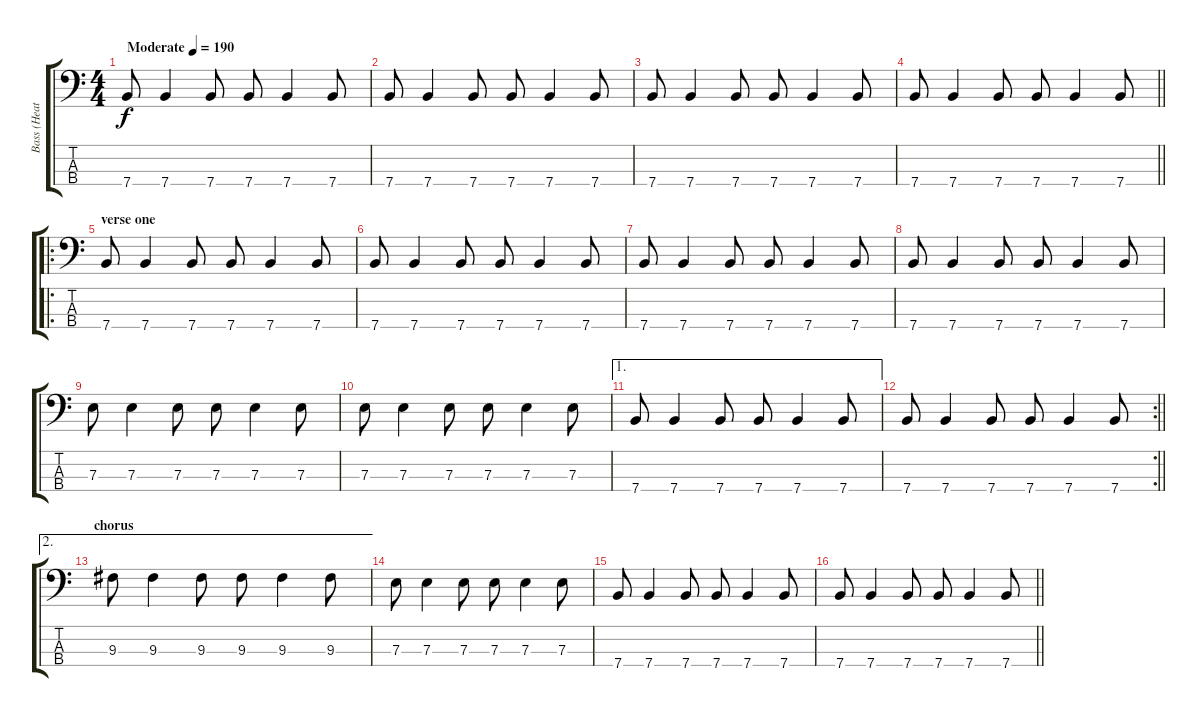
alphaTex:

\track ("Bass (Heather/Yvonne)" "Bass (Heat") {instrument electricbassfinger}
\staff {score tabs}
\tuning (G2 D2 A1 E1) {hide}
\ts (4 4)
\tempo (190 "Moderate")
\clef f4
\ks c
7.4.8{dy f instrument electricbassfinger} 7.4.4 7.4.8 7.4.8 7.4.4 7.4.8 |
7.4.8 7.4.4 7.4.8 7.4.8 7.4.4 7.4.8 |
7.4.8 7.4.4 7.4.8 7.4.8 7.4.4 7.4.8 |
\barLineRight lightlight
7.4.8 7.4.4 7.4.8 7.4.8 7.4.4 7.4.8 |
\ro
\section ("" "verse one")
7.4.8 7.4.4 7.4.8 7.4.8 7.4.4 7.4.8 |
7.4.8 7.4.4 7.4.8 7.4.8 7.4.4 7.4.8 |
7.4.8 7.4.4 7.4.8 7.4.8 7.4.4 7.4.8 |
7.4.8 7.4.4 7.4.8 7.4.8 7.4.4 7.4.8 |
7.3.8 7.3.4 7.3.8 7.3.8 7.3.4 7.3.8 |
7.3.8 7.3.4 7.3.8 7.3.8 7.3.4 7.3.8 |
\ae 1
7.4.8 7.4.4 7.4.8 7.4.8 7.4.4 7.4.8 |
\rc 2
\barLineRight lightlight
7.4.8 7.4.4 7.4.8 7.4.8 7.4.4 7.4.8 |
\ae 2
\section ("" "chorus")
9.3.8 9.3.4 9.3.8 9.3.8 9.3.4 9.3.8 |
7.3.8 7.3.4 7.3.8 7.3.8 7.3.4 7.3.8 |
7.4.8 7.4.4 7.4.8 7.4.8 7.4.4 7.4.8 |
\barLineRight lightlight
7.4.8 7.4.4 7.4.8 7.4.8 7.4.4 7.4.8
